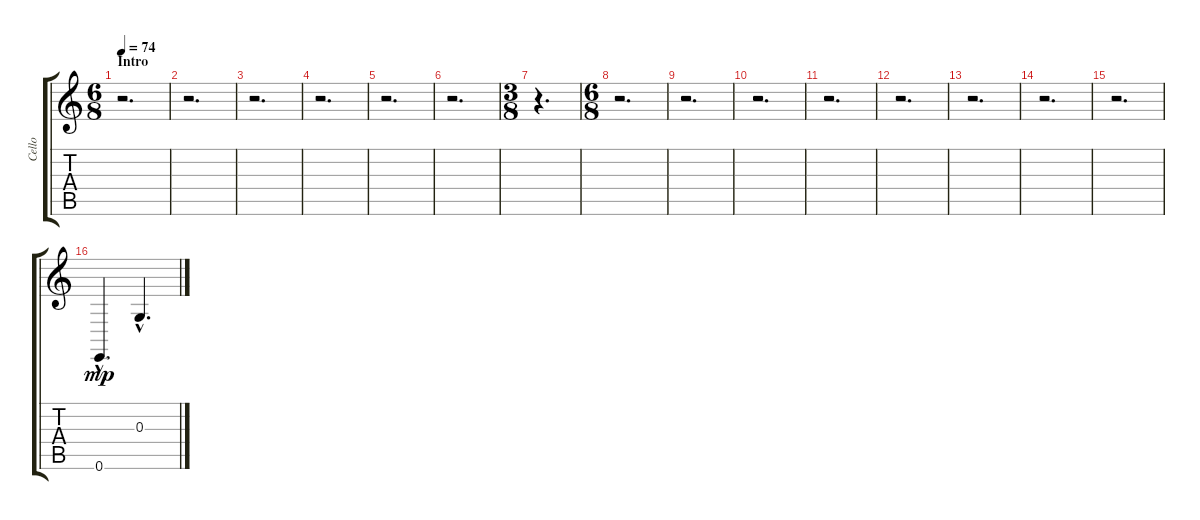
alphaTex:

\track ("Cello" "Cello") {instrument cello}
\staff {score tabs}
\tuning (E4 B3 G3 D3 A2 E2) {hide}
\ts (6 8)
\section ("" "Intro")
\tempo 74
\clef g2
\ks c
r.2{d dy mp instrument cello} |
r.2{d} |
r.2{d} |
r.2{d} |
r.2{d} |
r.2{d} |
\ts (3 8)
r.4{d} |
\ts (6 8)
r.2{d} |
r.2{d} |
r.2{d} |
r.2{d} |
r.2{d} |
r.2{d} |
r.2{d} |
r.2{d} |
0.6{hac}.4{d} 0.3{hac}.4{d}
